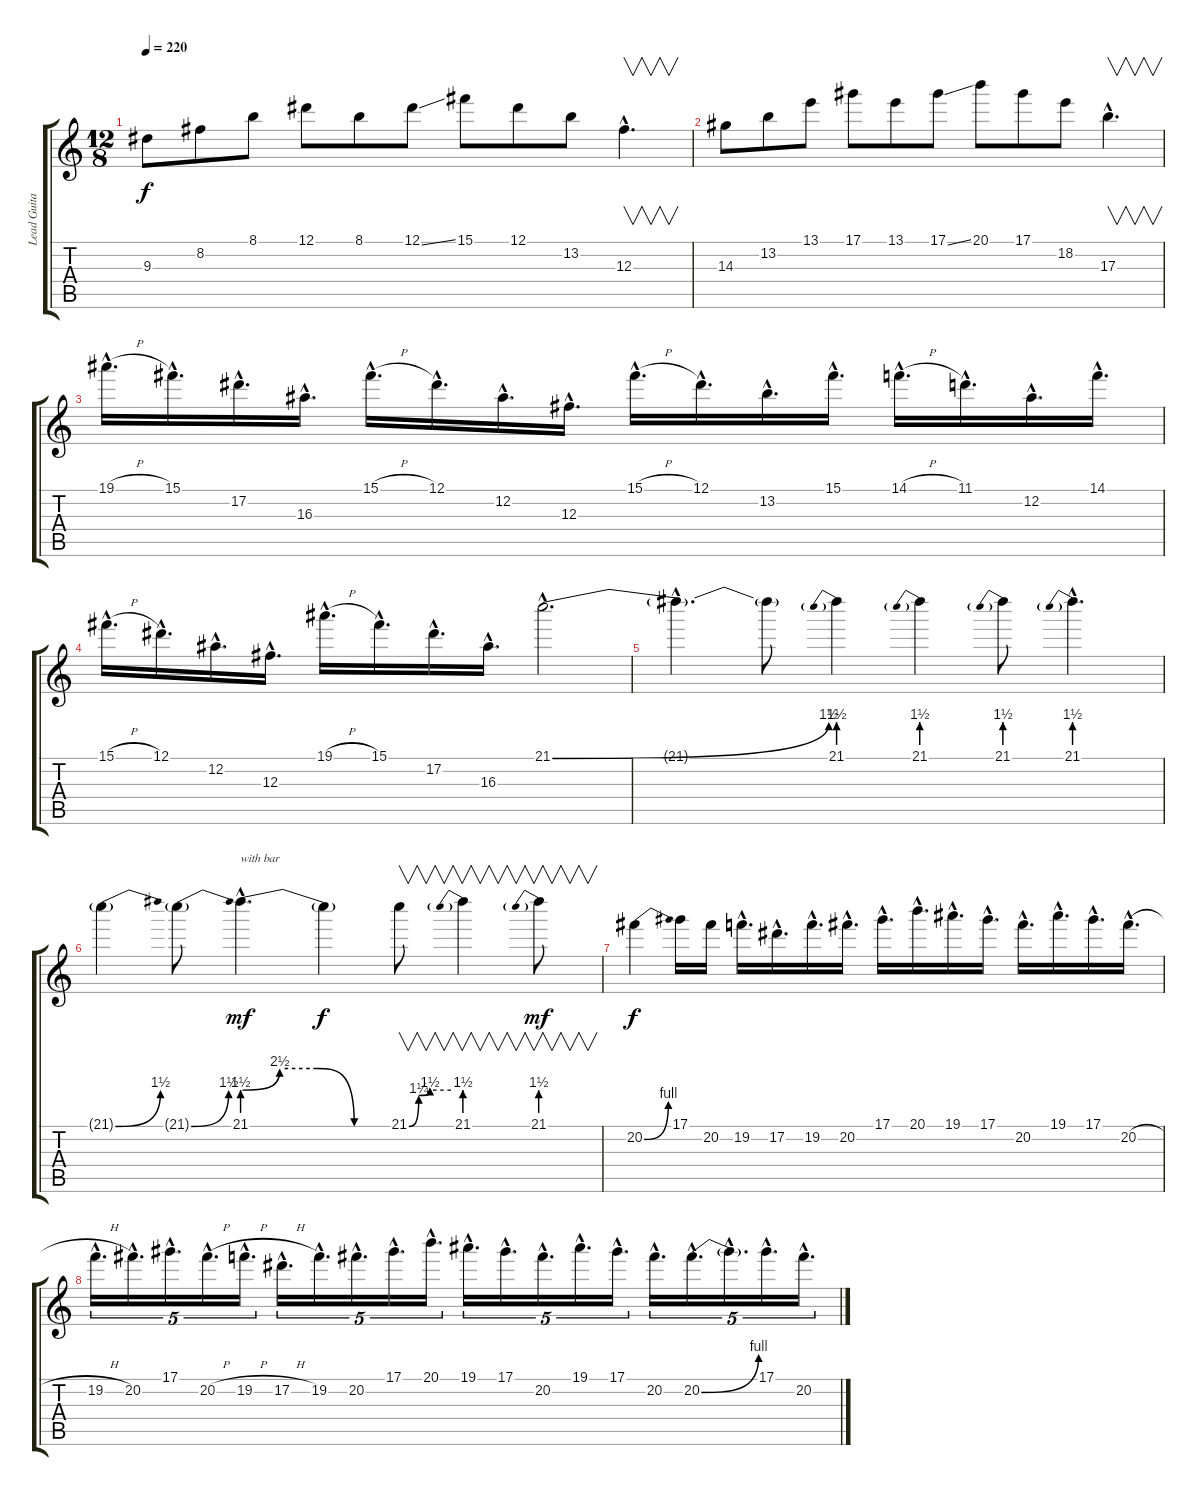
\track ("Lead Guitar" "Lead Guita") {instrument distortionguitar}
\staff {score tabs}
\tuning (Eb4 Bb3 Gb3 Db3 Ab2 Eb2) {hide}
\ts (12 8)
\tempo 220
\clef g2
\ks c
9.3.8{dy f} 8.2.8 8.1.8 12.1.8 8.1.8 12.1{ss}.8 15.1.8 12.1.8 13.2.8 12.3{hac}.4{v d} |
14.3.8 13.2.8 13.1.8 17.1.8 13.1.8 17.1{ss}.8 20.1.8 17.1.8 18.2.8 17.3{hac}.4{v d} |
19.1{h hac}.16{d} 15.1{hac}.16{d} 17.2{hac}.16{d} 16.3{hac}.16{d} 15.1{h hac}.16{d} 12.1{hac}.16{d} 12.2{hac}.16{d} 12.3{hac}.16{d} 15.1{h hac}.16{d} 12.1{hac}.16{d} 13.2{hac}.16{d} 15.1{hac}.16{d} 14.1{h hac}.16{d} 11.1{hac}.16{d} 12.2{hac}.16{d} 14.1{hac}.16{d} |
15.1{h hac}.16{d} 12.1{hac}.16{d} 12.2{hac}.16{d} 12.3{hac}.16{d} 19.1{h hac}.16{d} 15.1{hac}.16{d} 17.2{hac}.16{d} 16.3{hac}.16{d} 21.1{be (bend 0 0 60 6) hac}.2{d} |
21.1{hac t}.4{d} 21.1{t}.8 21.1{be (prebend 0 6 60 6)}.4 21.1{be (prebend 0 6 60 6)}.4 21.1{be (prebend 0 6 60 6)}.8 21.1{be (prebend 0 6 60 6) hac}.4{d} |
21.1{be (bend 0 0 60 6) g}.4 21.1{be (bend 0 0 60 6) g}.8 21.1{be (custom 0 6 15 10 30 10 45 0 60 0) hac}.4{d txt "with bar" dy mf} 21.1{t}.4{dy f} 21.1{be (custom 0 0 14 5 30 6 60 6)}.8{v} 21.1{be (prebend 0 6 60 6)}.4{v} 21.1{be (prebend 0 6 60 6)}.8{v dy mf} |
20.2{be (bend 0 0 60 4)}.4{dy f} 17.1.16 20.2.16 19.2{hac}.16{d} 17.2{hac}.16{d} 19.2{hac}.16{d} 20.2{hac}.16{d} 17.1{hac}.16{d} 20.1{hac}.16{d} 19.1{hac}.16{d} 17.1{hac}.16{d} 20.2{hac}.16{d} 19.1{hac}.16{d} 17.1{hac}.16{d} 20.2{h hac}.16{d} |
19.2{h hac}.16{d tu (5 4)} 20.2{hac}.16{d tu (5 4)} 17.1{hac}.16{d tu (5 4)} 20.2{h hac}.16{d tu (5 4)} 19.2{h hac}.16{d tu (5 4)} 17.2{h hac}.16{d tu (5 4)} 19.2{hac}.16{d tu (5 4)} 20.2{hac}.16{d tu (5 4)} 17.1{hac}.16{d tu (5 4)} 20.1{hac}.16{d tu (5 4)} 19.1{hac}.16{d tu (5 4)} 17.1{hac}.16{d tu (5 4)} 20.2{hac}.16{d tu (5 4)} 19.1{hac}.16{d tu (5 4)} 17.1{hac}.16{d tu (5 4)} 20.2{hac}.16{d tu (5 4)} 20.2{be (bend 0 0 60 4) hac}.16{d tu (5 4)} 20.2{hac t}.16{d tu (5 4)} 17.1{hac}.16{d tu (5 4)} 20.2{hac}.16{d tu (5 4)}
